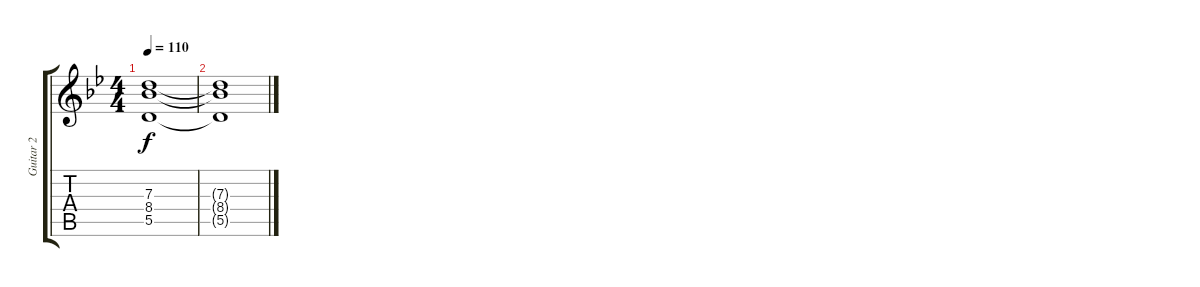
\track ("Guitar 2" "Guitar 2") {instrument electricguitarjazz}
\staff {score tabs}
\tuning (E4 B3 G3 D3 A2 E2) {hide}
\ts (4 4)
\tempo 110
\clef g2
\ks bb
(7.3 8.4 5.5).1{dy f} |
(7.3{t} 8.4{t} 5.5{t}).1
